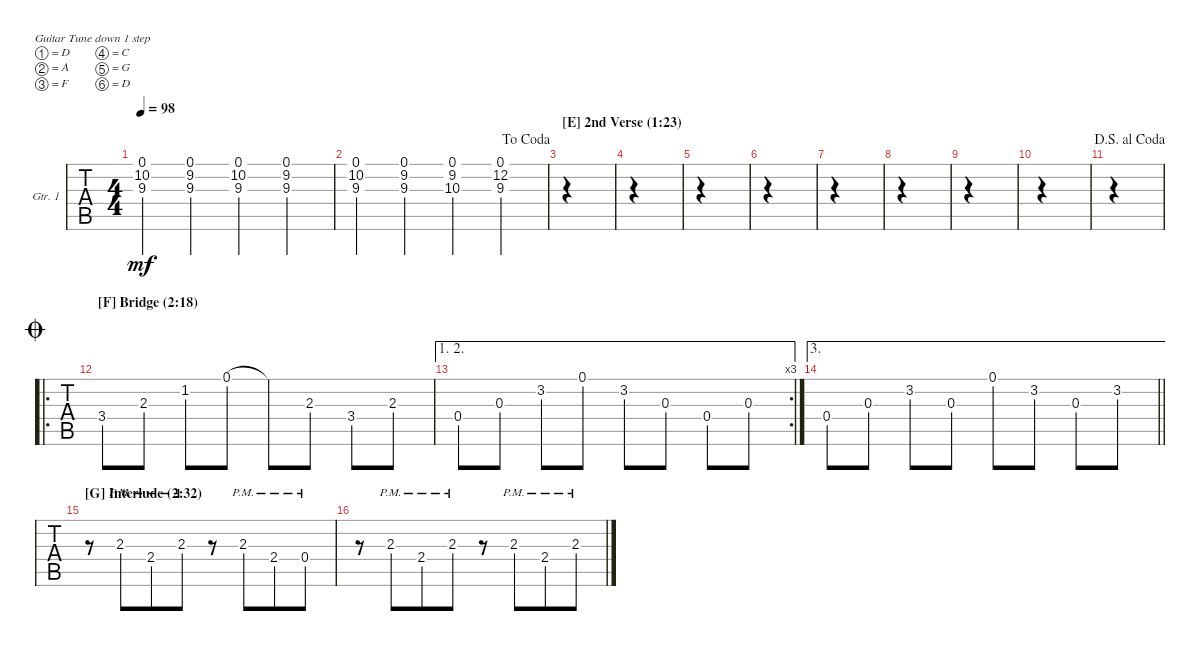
\defaultSystemsLayout 4
\bracketExtendMode groupsimilarinstruments
\firstSystemTrackNameOrientation horizontal
\otherSystemsTrackNameOrientation horizontal
\track ("Guitar 1" "Gtr. 1") {instrument electricguitarclean}
\staff {tabs}
\tuning (D4 A3 F3 C3 G2 D2)
\ts (4 4)
\tempo 98
\clef g2
\ks c
(0.1 10.2 9.3).4{dy mf} (0.1 9.2 9.3).4 (0.1 10.2 9.3).4 (0.1 9.2 9.3).4 |
\jump dacoda
(0.1 10.2 9.3).4 (0.1 9.2 9.3).4 (0.1 9.2 10.3).4 (0.1{ac} 12.2{ac} 9.3{ac}).4 |
\section ("E" "2nd Verse (1:23)")
|
|
|
|
|
|
|
|
\jump dalsegnoalcoda
|
\ro
\section ("F" "Bridge (2:18)")
\jump coda
3.4.8 2.3.8 1.2.8 0.1.8 0.1{t}.8 2.3.8 3.4.8 2.3.8 |
\ae (1 2)
\rc 3
0.4.8 0.3.8 3.2.8 0.1.8 3.2.8 0.3.8 0.4.8 0.3.8 |
\ae 3
\barLineRight lightlight
0.4.8 0.3.8 3.2.8 0.3.8 0.1.8 3.2.8 0.3.8 3.2.8 |
\section ("G" "Interlude (2:32)")
r.8 2.3{pm}.8{beam merge} 2.4{pm}.8 2.3{pm}.8 r.8 2.3{pm}.8{beam merge} 2.4{pm}.8{beam merge} 0.4{pm}.8{beam merge} |
r.8{beam merge} 2.3{pm}.8{beam merge} 2.4{pm}.8 2.3{pm}.8 r.8 2.3{pm}.8{beam merge} 2.4{pm}.8{beam merge} 2.3{pm}.8{beam merge}
